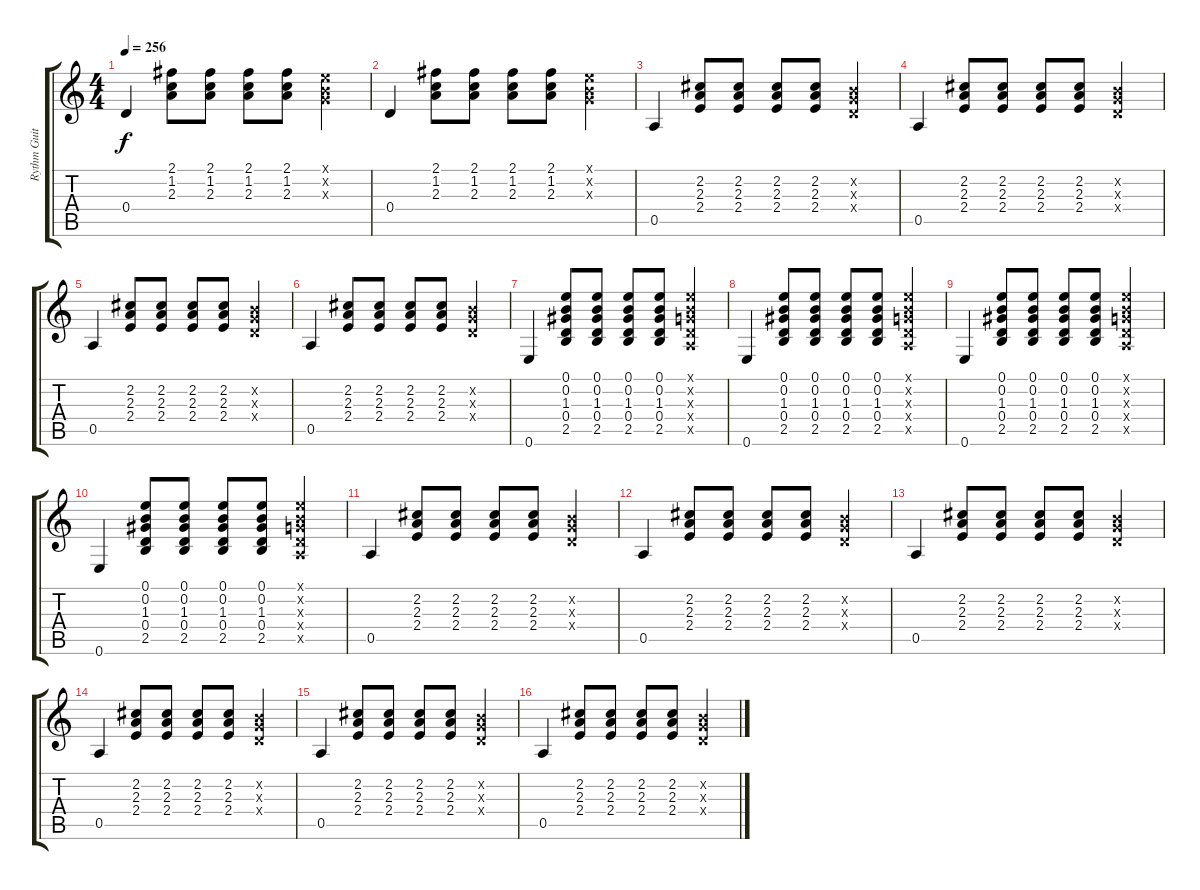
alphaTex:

\track ("Rythm Guitar" "Rythm Guit") {instrument acousticguitarsteel}
\staff {score tabs}
\tuning (E4 B3 G3 D3 A2 E2) {hide}
\ts (4 4)
\tempo 256
\clef g2
\ks c
0.4.4{dy f} (2.1 1.2 2.3).8 (2.1 1.2 2.3).8 (2.1 1.2 2.3).8 (2.1 1.2 2.3).8 (0.1{x} 0.2{x} 0.3{x}).4 |
0.4.4 (2.1 1.2 2.3).8 (2.1 1.2 2.3).8 (2.1 1.2 2.3).8 (2.1 1.2 2.3).8 (0.1{x} 0.2{x} 0.3{x}).4 |
0.5.4 (2.2 2.3 2.4).8 (2.2 2.3 2.4).8 (2.2 2.3 2.4).8 (2.2 2.3 2.4).8 (0.2{x} 0.3{x} 0.4{x}).4 |
0.5.4 (2.2 2.3 2.4).8 (2.2 2.3 2.4).8 (2.2 2.3 2.4).8 (2.2 2.3 2.4).8 (0.2{x} 0.3{x} 0.4{x}).4 |
0.5.4 (2.2 2.3 2.4).8 (2.2 2.3 2.4).8 (2.2 2.3 2.4).8 (2.2 2.3 2.4).8 (0.2{x} 0.3{x} 0.4{x}).4 |
0.5.4 (2.2 2.3 2.4).8 (2.2 2.3 2.4).8 (2.2 2.3 2.4).8 (2.2 2.3 2.4).8 (0.2{x} 0.3{x} 0.4{x}).4 |
0.6.4 (0.1 0.2 1.3 0.4 2.5).8 (0.1 0.2 1.3 0.4 2.5).8 (0.1 0.2 1.3 0.4 2.5).8 (0.1 0.2 1.3 0.4 2.5).8 (0.1{x} 0.2{x} 0.3{x} 0.4{x} 0.5{x}).4 |
0.6.4 (0.1 0.2 1.3 0.4 2.5).8 (0.1 0.2 1.3 0.4 2.5).8 (0.1 0.2 1.3 0.4 2.5).8 (0.1 0.2 1.3 0.4 2.5).8 (0.1{x} 0.2{x} 0.3{x} 0.4{x} 0.5{x}).4 |
0.6.4 (0.1 0.2 1.3 0.4 2.5).8 (0.1 0.2 1.3 0.4 2.5).8 (0.1 0.2 1.3 0.4 2.5).8 (0.1 0.2 1.3 0.4 2.5).8 (0.1{x} 0.2{x} 0.3{x} 0.4{x} 0.5{x}).4 |
0.6.4 (0.1 0.2 1.3 0.4 2.5).8 (0.1 0.2 1.3 0.4 2.5).8 (0.1 0.2 1.3 0.4 2.5).8 (0.1 0.2 1.3 0.4 2.5).8 (0.1{x} 0.2{x} 0.3{x} 0.4{x} 0.5{x}).4 |
0.5.4 (2.2 2.3 2.4).8 (2.2 2.3 2.4).8 (2.2 2.3 2.4).8 (2.2 2.3 2.4).8 (0.2{x} 0.3{x} 0.4{x}).4 |
0.5.4 (2.2 2.3 2.4).8 (2.2 2.3 2.4).8 (2.2 2.3 2.4).8 (2.2 2.3 2.4).8 (0.2{x} 0.3{x} 0.4{x}).4 |
0.5.4 (2.2 2.3 2.4).8 (2.2 2.3 2.4).8 (2.2 2.3 2.4).8 (2.2 2.3 2.4).8 (0.2{x} 0.3{x} 0.4{x}).4 |
0.5.4 (2.2 2.3 2.4).8 (2.2 2.3 2.4).8 (2.2 2.3 2.4).8 (2.2 2.3 2.4).8 (0.2{x} 0.3{x} 0.4{x}).4 |
0.5.4 (2.2 2.3 2.4).8 (2.2 2.3 2.4).8 (2.2 2.3 2.4).8 (2.2 2.3 2.4).8 (0.2{x} 0.3{x} 0.4{x}).4 |
0.5.4 (2.2 2.3 2.4).8 (2.2 2.3 2.4).8 (2.2 2.3 2.4).8 (2.2 2.3 2.4).8 (0.2{x} 0.3{x} 0.4{x}).4
